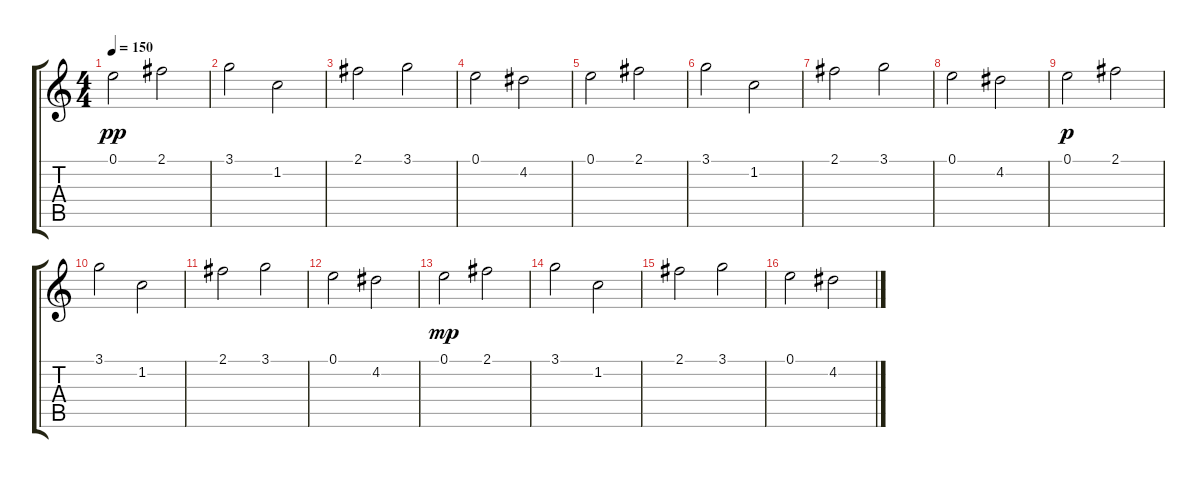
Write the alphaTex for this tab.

\track "" {instrument distortionguitar}
\staff {score tabs}
\tuning (E4 B3 G3 D3 A2 E2) {hide}
\ts (4 4)
\tempo 150
\clef g2
\ks c
0.1.2{dy pp} 2.1.2 |
3.1.2 1.2.2 |
2.1.2 3.1.2 |
0.1.2 4.2.2 |
0.1.2 2.1.2 |
3.1.2 1.2.2 |
2.1.2 3.1.2 |
0.1.2 4.2.2 |
0.1.2{dy p} 2.1.2 |
3.1.2 1.2.2 |
2.1.2 3.1.2 |
0.1.2 4.2.2 |
0.1.2{dy mp} 2.1.2 |
3.1.2 1.2.2 |
2.1.2 3.1.2 |
0.1.2 4.2.2
